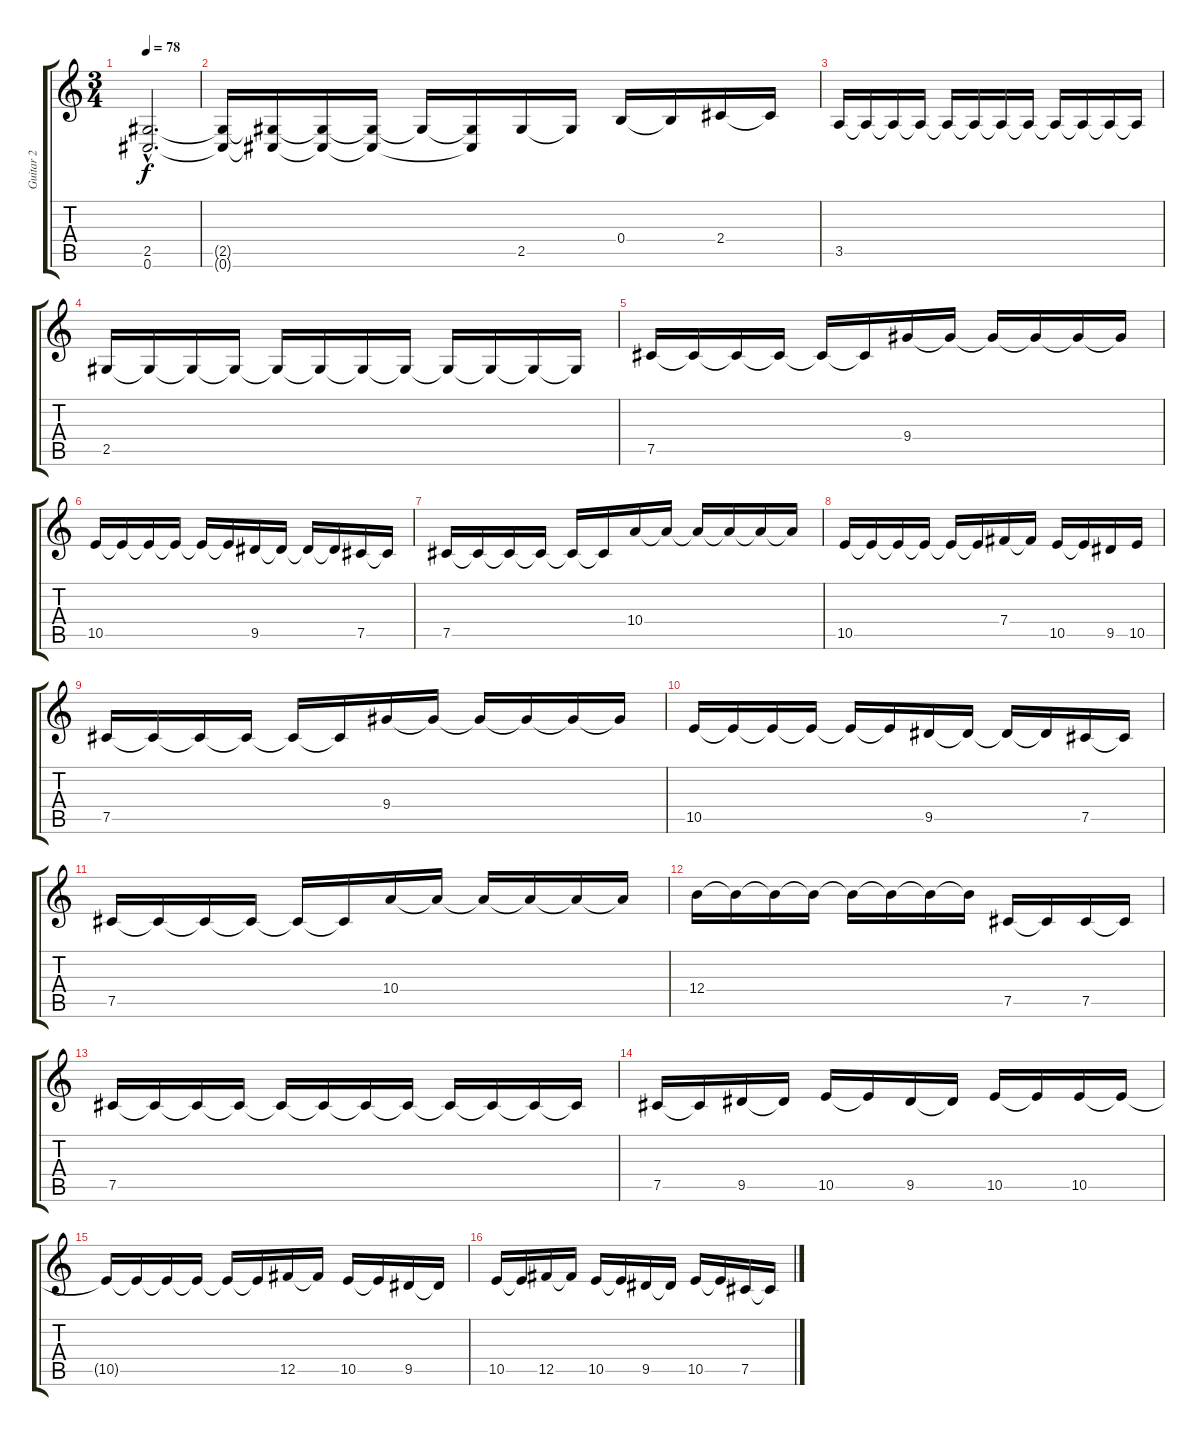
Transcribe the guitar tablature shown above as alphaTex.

\track ("Guitar 2" "Guitar 2") {instrument distortionguitar}
\staff {score tabs}
\tuning (Db4 Ab3 E3 B2 Gb2 Db2) {hide}
\ts (3 4)
\tempo 78
\clef g2
\ks c
(2.5{hac} 0.6{hac}).2{d dy f volume 13} |
(2.5{t} 0.6{t}).16 (2.5{t} 0.6{t}).16 (2.5{t} 0.6{t}).16 (2.5{t} 0.6{t}).16 2.5{t}.16 (2.5{t} 0.6{t}).16 2.5.16 2.5{t}.16 0.4.16 0.4{t}.16 2.4.16 2.4{t}.16 |
3.5.16 3.5{t}.16 3.5{t}.16 3.5{t}.16 3.5{t}.16 3.5{t}.16 3.5{t}.16 3.5{t}.16 3.5{t}.16 3.5{t}.16 3.5{t}.16 3.5{t}.16 |
2.5.16 2.5{t}.16 2.5{t}.16 2.5{t}.16 2.5{t}.16 2.5{t}.16 2.5{t}.16 2.5{t}.16 2.5{t}.16 2.5{t}.16 2.5{t}.16 2.5{t}.16 |
7.5.16 7.5{t}.16 7.5{t}.16 7.5{t}.16 7.5{t}.16 7.5{t}.16 9.4.16 9.4{t}.16 9.4{t}.16 9.4{t}.16 9.4{t}.16 9.4{t}.16 |
10.5.16 10.5{t}.16 10.5{t}.16 10.5{t}.16 10.5{t}.16 10.5{t}.16 9.5.16 9.5{t}.16 9.5{t}.16 9.5{t}.16 7.5.16 7.5{t}.16 |
7.5.16 7.5{t}.16 7.5{t}.16 7.5{t}.16 7.5{t}.16 7.5{t}.16 10.4.16 10.4{t}.16 10.4{t}.16 10.4{t}.16 10.4{t}.16 10.4{t}.16 |
10.5.16 10.5{t}.16 10.5{t}.16 10.5{t}.16 10.5{t}.16 10.5{t}.16 7.4.16 7.4{t}.16 10.5.16 10.5{t}.16 9.5.16 10.5.16 |
7.5.16 7.5{t}.16 7.5{t}.16 7.5{t}.16 7.5{t}.16 7.5{t}.16 9.4.16 9.4{t}.16 9.4{t}.16 9.4{t}.16 9.4{t}.16 9.4{t}.16 |
10.5.16 10.5{t}.16 10.5{t}.16 10.5{t}.16 10.5{t}.16 10.5{t}.16 9.5.16 9.5{t}.16 9.5{t}.16 9.5{t}.16 7.5.16 7.5{t}.16 |
7.5.16 7.5{t}.16 7.5{t}.16 7.5{t}.16 7.5{t}.16 7.5{t}.16 10.4.16 10.4{t}.16 10.4{t}.16 10.4{t}.16 10.4{t}.16 10.4{t}.16 |
12.4.16 12.4{t}.16 12.4{t}.16 12.4{t}.16 12.4{t}.16 12.4{t}.16 12.4{t}.16 12.4{t}.16 7.5.16 7.5{t}.16 7.5.16 7.5{t}.16 |
7.5.16 7.5{t}.16 7.5{t}.16 7.5{t}.16 7.5{t}.16 7.5{t}.16 7.5{t}.16 7.5{t}.16 7.5{t}.16 7.5{t}.16 7.5{t}.16 7.5{t}.16 |
7.5.16 7.5{t}.16 9.5.16 9.5{t}.16 10.5.16 10.5{t}.16 9.5.16 9.5{t}.16 10.5.16 10.5{t}.16 10.5.16 10.5{t}.16 |
10.5{t}.16 10.5{t}.16 10.5{t}.16 10.5{t}.16 10.5{t}.16 10.5{t}.16 12.5.16 12.5{t}.16 10.5.16 10.5{t}.16 9.5.16 9.5{t}.16 |
10.5.16 10.5{t}.16 12.5.16 12.5{t}.16 10.5.16 10.5{t}.16 9.5.16 9.5{t}.16 10.5.16 10.5{t}.16 7.5.16 7.5{t}.16
